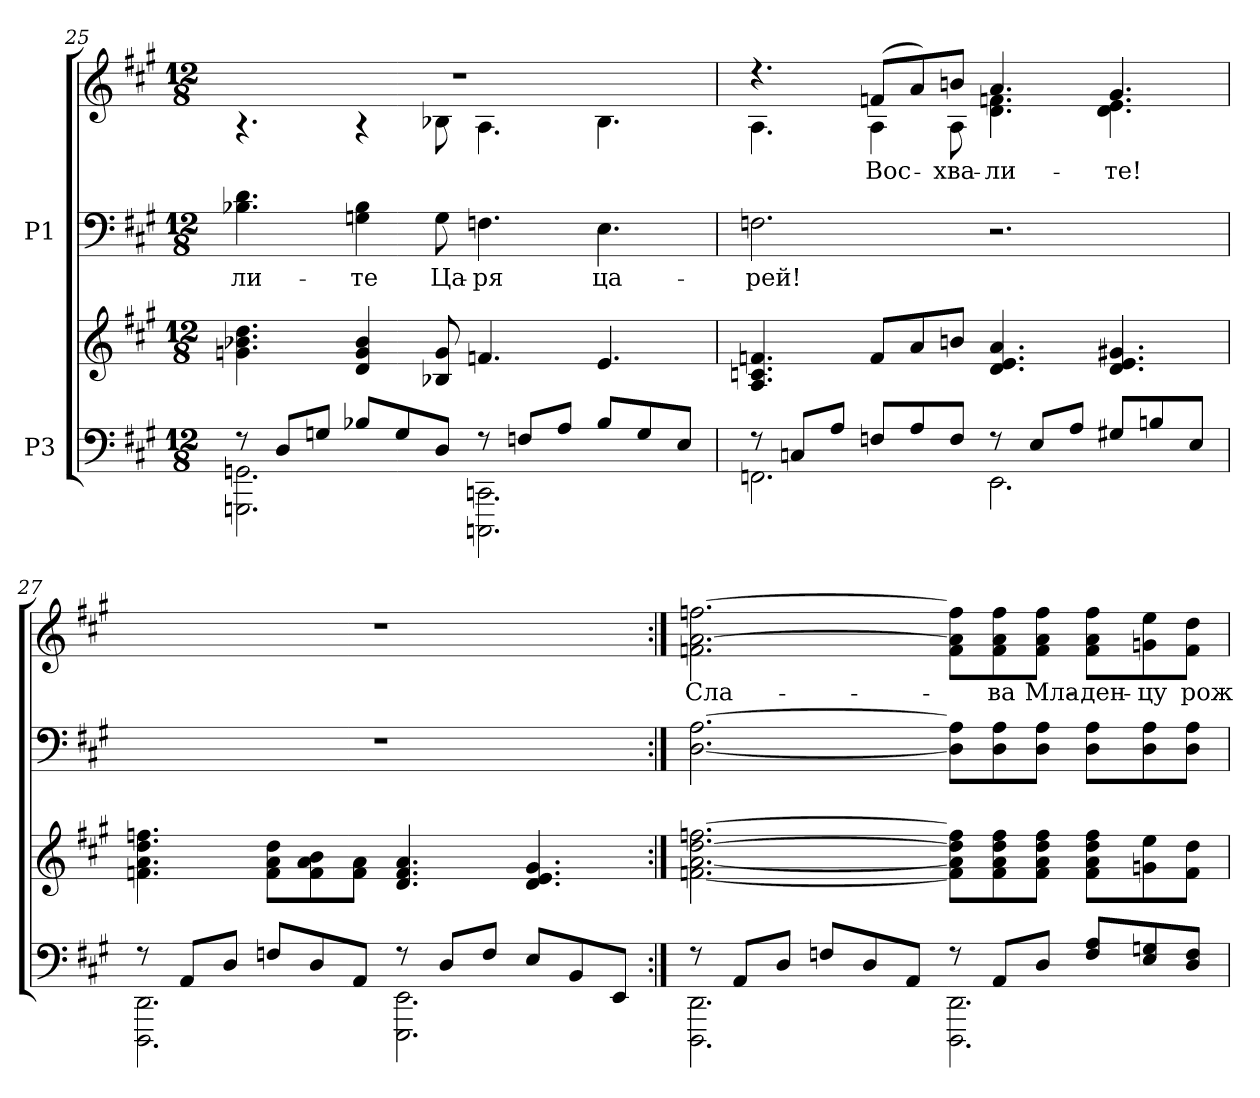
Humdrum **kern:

**kern	**kern	**kern	**text	**kern	**text
*part2	*part2	*part1	*part1	*part1	*part1
*staff4	*staff3	*staff2	*staff2	*staff1	*staff1
*I"P3	*	*I"P1	*	*	*
*clefF4	*clefG2	*clefF4	*	*clefG2	*
*k[f#c#g#]	*k[f#c#g#]	*k[f#c#g#]	*	*k[f#c#g#]	*
*A:	*A:	*A:	*	*A:	*
*M12/8	*M12/8	*M12/8	*	*M12/8	*
=25	=25	=25	=25	=25	=25
*^	*	*	*	*	*
!	!	!	!	!LO:LY:a:color=#000000	!LO:N:vis=1	!
*	*	*	*	*	*^	*
8r	2.GGGni\ 2.GGni	4.gni\ 4.b-Xi 4.ddi	4.B-Xi\ 4.di	-ли-	1.r	4.r	.
8Di/L	.	.	.	.	.	.	.
8Gni/J	.	.	.	.	.	.	.
!	!	!	!	!LO:LY:a:color=#000000	!	!	!
8B-Xi/L	.	4di/ 4gi 4b-i	4Gni\ 4B-i	-те	.	4r	.
8Gi/	.	.	.	.	.	.	.
!	!	!	!	!LO:LY:a:color=#000000	!	!	!
8Di/J	.	8B-Xi/ 8gi	8Gi\	Ца-	.	8B-Xi\	.
!	!	!	!	!LO:LY:a:color=#000000	!	!	!
8r	2.CCCni\ 2.CCni	4.fni/	4.Fni\	-ря	.	4.Ai\	.
8Fni/L	.	.	.	.	.	.	.
8Ai/J	.	.	.	.	.	.	.
!	!	!	!	!LO:LY:a:color=#000000	!	!	!
8B-i/L	.	4.ei/	4.Ei\	ца-	.	4.B-i\	.
8Gi/	.	.	.	.	.	.	.
8Ei/J	.	.	.	.	.	.	.
!!LO:LB:g=z	!!
=26	=26	=26	=26	=26	=26	=26	=26
!	!	!	!	!LO:LY:a:color=#000000	!	!	!
8r	2.FFni\	4.Ai/ 4.cni 4.fni	2.Fni\	-рей!	4.r	4.Ai\	.
8Cni/L	.	.	.	.	.	.	.
8Ai/J	.	.	.	.	.	.	.
!	!	!	!	!	!	!	!LO:LY:b:color=#000000
8Fni/L	.	8fi/L	.	.	(8fni/L	4Ai\	Вос-
8Ai/	.	8ai/	.	.	8ai/)	.	.
!	!	!	!	!	!	!	!LO:LY:b:color=#000000
8Fi/J	.	8bni/J	.	.	8bni/J	8Ai\	-хва-
!	!	!	!	!	!	!	!LO:LY:b:color=#000000
8r	2.EEi\	4.di/ 4.ei 4.ai	2.r	.	4.ai/	4.di\ 4.fni	-ли-
8Ei/L	.	.	.	.	.	.	.
8Ai/J	.	.	.	.	.	.	.
!	!	!	!	!	!	!	!LO:LY:b:color=#000000
8G#Xi/L	.	4.di/ 4.ei 4.g#Xi	.	.	4.g#i/	4.di\ 4.ei	-те!
8Bni/	.	.	.	.	.	.	.
8Ei/J	.	.	.	.	.	.	.
*	*	*	*	*	*v	*v	*
=27	=27	=27	=27	=27	=27	=27
!	!	!	!LO:N:vis=1	!	!LO:N:vis=1	!
8r	2.DDDi\ 2.DDi	4.fni\ 4.ai 4.ddi 4.ffni	1.r	.	1.r	.
8AAi/L	.	.	.	.	.	.
8Di/J	.	.	.	.	.	.
8Fni/L	.	8fi\ 8ai 8ddiL	.	.	.	.
8Di/	.	8fi\ 8ai 8bi	.	.	.	.
8AAi/J	.	8fi\ 8aiJ	.	.	.	.
8r	2.EEEi\ 2.EEi	4.di/ 4.fi 4.ai	.	.	.	.
8Di/L	.	.	.	.	.	.
8Fi/J	.	.	.	.	.	.
8Ei/L	.	4.di/ 4.ei 4.g#i	.	.	.	.
8BBi/	.	.	.	.	.	.
8EEi/J	.	.	.	.	.	.
!!LO:PB:g=z
=28:|!	=28:|!	=28:|!	=28:|!	=28:|!	=28:|!	=28:|!
!	!	!	!	!	!	!LO:LY:b:color=#000000
8r	2.DDDi\ 2.DDi	[<2.fni\ [<2.ai [>2.ddi [>2.ffni	[<2.Di\ [>2.Ai	.	2.fni\ [<2.ai [>2.ffni	Сла-
8AAi/L	.	.	.	.	.	.
8Di/J	.	.	.	.	.	.
8Fni/L	.	.	.	.	.	.
8Di/	.	.	.	.	.	.
8AAi/J	.	.	.	.	.	.
8r	2.DDDi\ 2.DDi	8fi\] 8ai] 8ddi] 8ffi]L	8Di\] 8Ai]L	.	8fi\ 8ai] 8ffi]L	.
!	!	!	!	!	!	!LO:LY:b:color=#000000
8AAi/L	.	8fi\ 8ai 8ddi 8ffi	8Di\ 8Ai	.	8fi\ 8ai 8ffi	-ва
!	!	!	!	!	!	!LO:LY:b:color=#000000
8Di/J	.	8fi\ 8ai 8ddi 8ffiJ	8Di\ 8AiJ	.	8fi\ 8ai 8ffiJ	Мла-
!	!	!	!	!	!	!LO:LY:b:color=#000000
8Fi/ 8AiL	.	8fi\ 8ai 8ddi 8ffiL	8Di\ 8AiL	.	8fi\ 8ai 8ffiL	-ден-
!	!	!	!	!	!	!LO:LY:b:color=#000000
8Ei/ 8Gni	.	8gni\ 8eei	8Di\ 8Ai	.	8gni\ 8eei	-цу
!	!	!	!	!	!	!LO:LY:b:color=#000000
8Di/ 8FiJ	.	8fi\ 8ddiJ	8Di\ 8AiJ	.	8fi\ 8ddiJ	рож-
*v	*v	*	*	*	*	*
=	=	=	=	=	=
*-	*-	*-	*-	*-	*-
